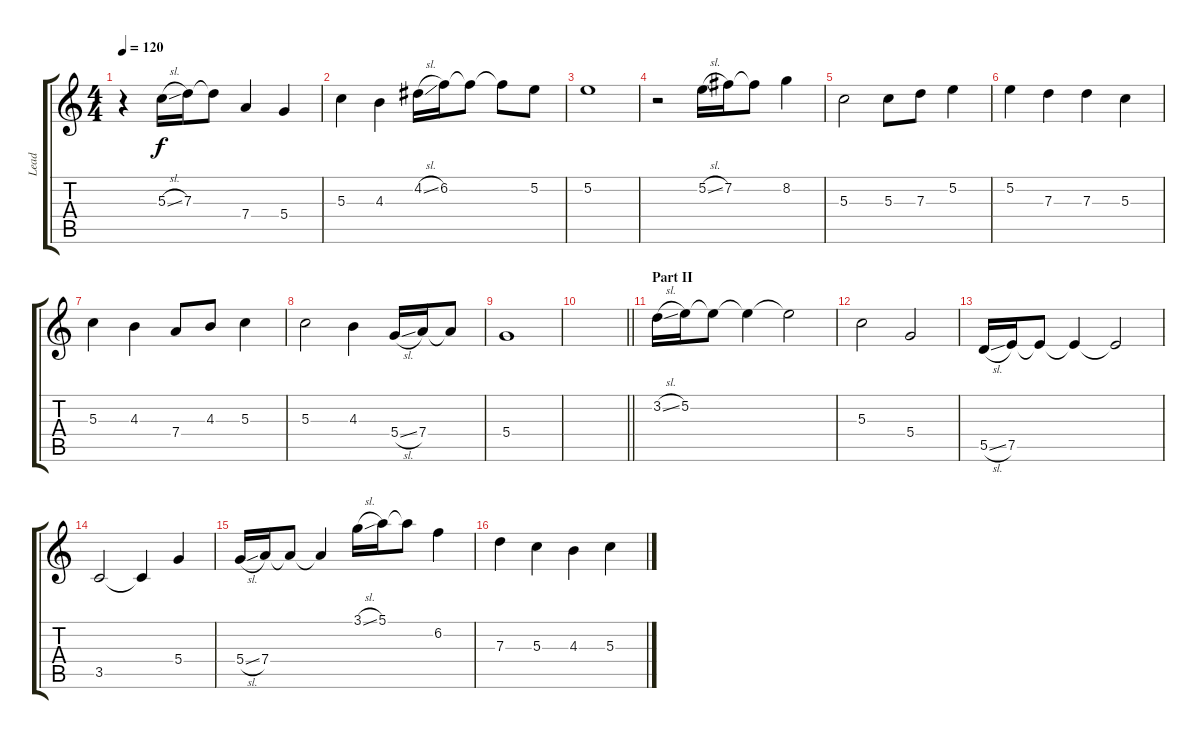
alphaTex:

\track ("Lead" "Lead") {instrument acousticguitarnylon}
\staff {score tabs}
\tuning (E4 B3 G3 D3 A2 E2) {hide}
\ts (4 4)
\tempo 120
\clef g2
\ks c
r.4{dy f} 5.3{sl}.16 7.3.16 7.3{t}.8 7.4.4 5.4.4 |
5.3.4 4.3.4 4.2{sl}.16 6.2.16 6.2{t}.8 6.2{t}.8 5.2.8 |
5.2.1 |
r.2 5.2{sl}.16 7.2.16 7.2{t}.8 8.2.4 |
5.3.2 5.3.8 7.3.8 5.2.4 |
5.2.4 7.3.4 7.3.4 5.3.4 |
5.3.4 4.3.4 7.4.8 4.3.8 5.3.4 |
5.3.2 4.3.4 5.4{sl}.16 7.4.16 7.4{t}.8 |
5.4.1 |
\barLineRight lightlight
|
\section ("" "Part II")
3.2{sl}.16 5.2.16 5.2{t}.8 5.2{t}.4 5.2{t}.2 |
5.3.2 5.4.2 |
5.5{sl}.16 7.5.16 7.5{t}.8 7.5{t}.4 7.5{t}.2 |
3.5.2 3.5{t}.4 5.4.4 |
5.4{sl}.16 7.4.16 7.4{t}.8 7.4{t}.4 3.1{sl}.16 5.1.16 5.1{t}.8 6.2.4 |
7.3.4 5.3.4 4.3.4 5.3.4
